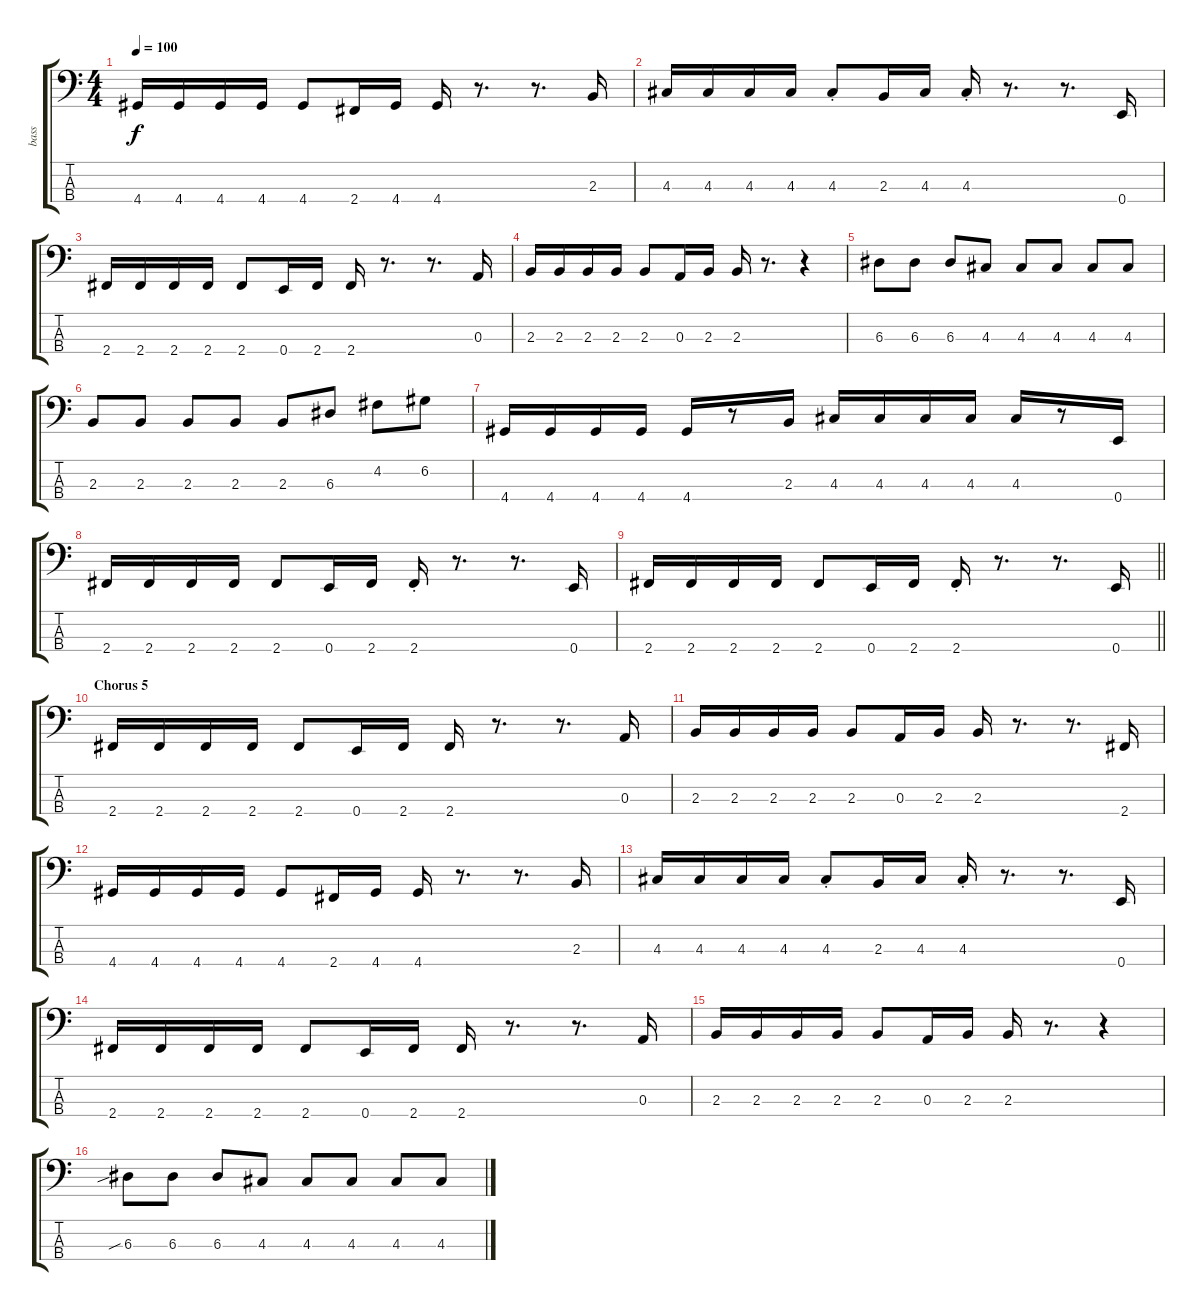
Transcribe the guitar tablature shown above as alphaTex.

\track ("bass" "bass") {instrument electricbassfinger}
\staff {score tabs}
\tuning (G2 D2 A1 E1) {hide}
\ts (4 4)
\tempo 100
\clef f4
\ks c
4.4.16{dy f} 4.4.16 4.4.16 4.4.16 4.4.8 2.4.16 4.4.16 4.4.16 r.8{d} r.8{d} 2.3.16 |
4.3.16 4.3.16 4.3.16 4.3.16 4.3{st}.8 2.3.16 4.3.16 4.3{st}.16 r.8{d} r.8{d} 0.4.16 |
2.4.16 2.4.16 2.4.16 2.4.16 2.4.8 0.4.16 2.4.16 2.4.16 r.8{d} r.8{d} 0.3.16 |
2.3.16 2.3.16 2.3.16 2.3.16 2.3.8 0.3.16 2.3.16 2.3.16 r.8{d} r.4 |
6.3.8 6.3.8 6.3.8 4.3.8 4.3.8 4.3.8 4.3.8 4.3.8 |
2.3.8 2.3.8 2.3.8 2.3.8 2.3.8 6.3.8 4.2.8 6.2.8 |
4.4.16 4.4.16 4.4.16 4.4.16 4.4.16 r.8 2.3.16 4.3.16 4.3.16 4.3.16 4.3.16 4.3.16 r.8 0.4.16 |
2.4.16 2.4.16 2.4.16 2.4.16 2.4.8 0.4.16 2.4.16 2.4{st}.16 r.8{d} r.8{d} 0.4.16 |
\barLineRight lightlight
2.4.16 2.4.16 2.4.16 2.4.16 2.4.8 0.4.16 2.4.16 2.4{st}.16 r.8{d} r.8{d} 0.4.16 |
\section ("" "Chorus 5")
2.4.16 2.4.16 2.4.16 2.4.16 2.4.8 0.4.16 2.4.16 2.4.16 r.8{d} r.8{d} 0.3.16 |
2.3.16 2.3.16 2.3.16 2.3.16 2.3.8 0.3.16 2.3.16 2.3.16 r.8{d} r.8{d} 2.4.16 |
4.4.16 4.4.16 4.4.16 4.4.16 4.4.8 2.4.16 4.4.16 4.4.16 r.8{d} r.8{d} 2.3.16 |
4.3.16 4.3.16 4.3.16 4.3.16 4.3{st}.8 2.3.16 4.3.16 4.3{st}.16 r.8{d} r.8{d} 0.4.16 |
2.4.16 2.4.16 2.4.16 2.4.16 2.4.8 0.4.16 2.4.16 2.4.16 r.8{d} r.8{d} 0.3.16 |
2.3.16 2.3.16 2.3.16 2.3.16 2.3.8 0.3.16 2.3.16 2.3.16 r.8{d} r.4 |
6.3{sib}.8 6.3.8 6.3.8 4.3.8 4.3.8 4.3.8 4.3.8 4.3.8
